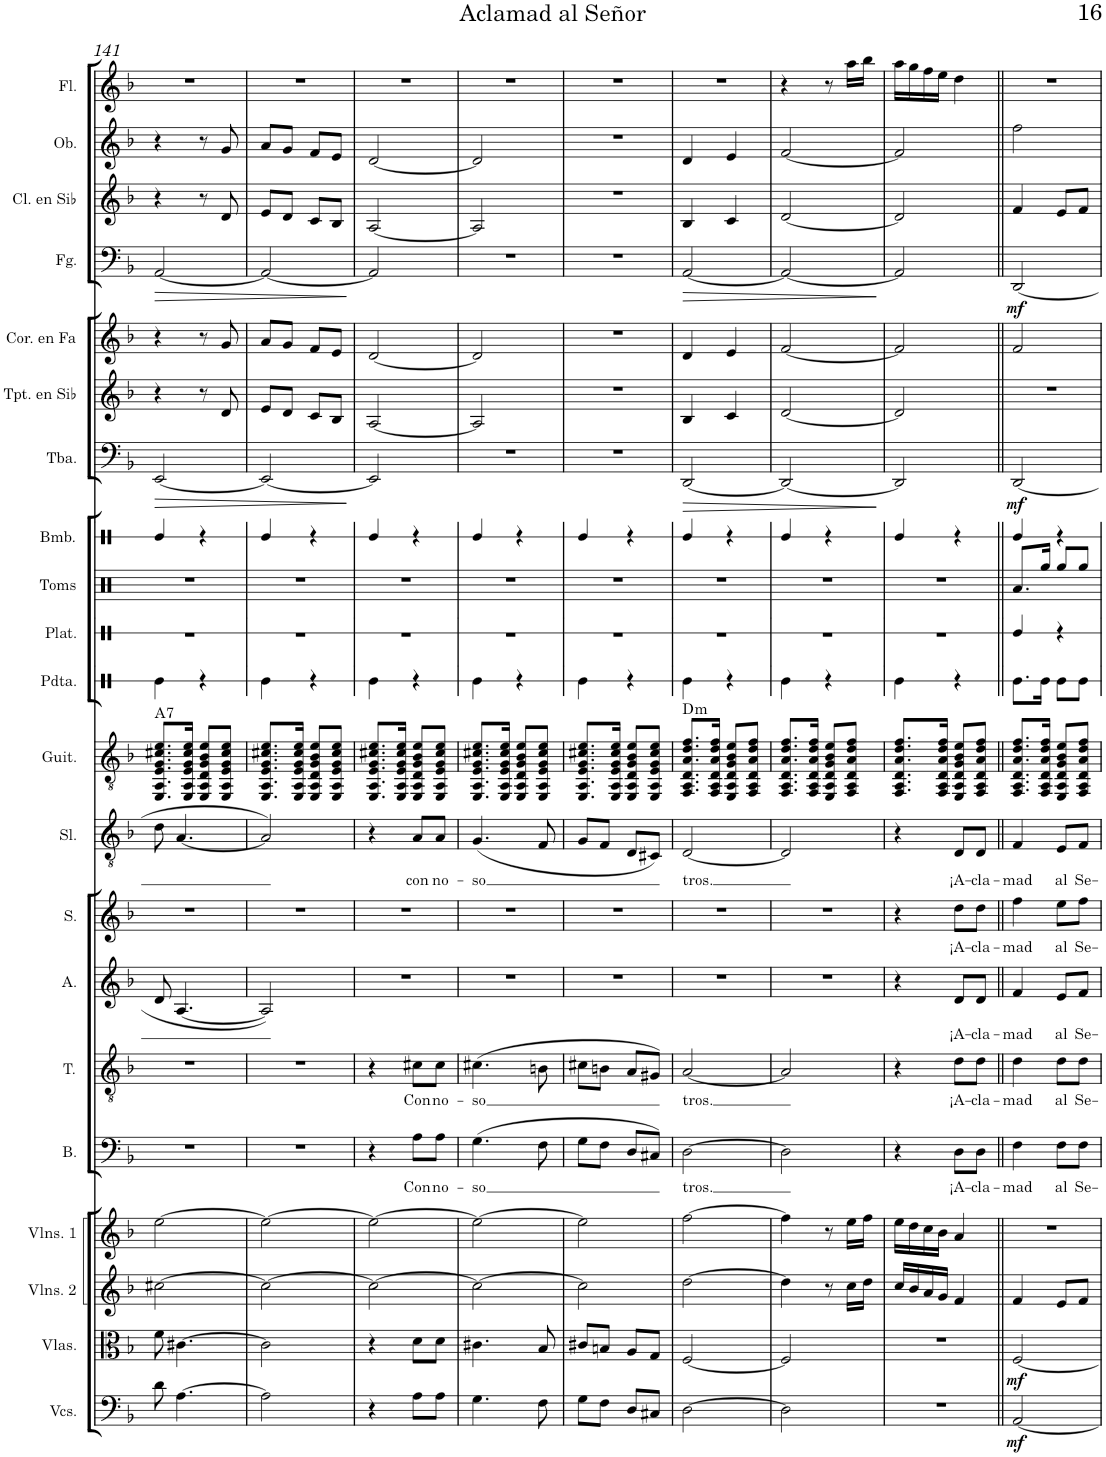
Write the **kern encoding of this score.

**kern	**dynam	**kern	**dynam	**kern	**kern	**kern	**text	**kern	**text	**kern	**text	**kern	**text	**kern	**text	**kern	**harte	**kern	**kern	**kern	**kern	**kern	**dynam	**kern	**kern	**kern	**dynam	**kern	**kern	**kern
*part21	*part21	*part20	*part20	*part19	*part18	*part17	*part17	*part16	*part16	*part15	*part15	*part14	*part14	*part13	*part13	*part12	*part12	*part11	*part10	*part9	*part8	*part7	*part7	*part6	*part5	*part4	*part4	*part3	*part2	*part1
*staff21	*staff21	*staff20	*staff20	*staff19	*staff18	*staff17	*staff17	*staff16	*staff16	*staff15	*staff15	*staff14	*staff14	*staff13	*staff13	*staff12	*	*staff11	*staff10	*staff9	*staff8	*staff7	*staff7	*staff6	*staff5	*staff4	*staff4	*staff3	*staff2	*staff1
*I"Violonchelos	*	*I"Violas	*	*I"Violines 2	*I"Violines 1	*I"Bajo	*	*I"Tenor	*	*I"Alto	*	*I"Soprano	*	*I"Solista	*	*I"Guitarra	*	*I"Pandereta	*I"Platillo	*I"Toms	*I"Bombo	*I"Tuba	*	*I"Trompeta en Sib	*I"Trompa en Fa	*I"Fagot	*	*I"Clarinete en Sib	*I"Oboe	*I"Flauta
*I'Vcs.	*	*I'Vlas.	*	*I'Vlns. 2	*I'Vlns. 1	*I'B.	*	*I'T.	*	*I'A.	*	*I'S.	*	*I'Sl.	*	*I'Guit.	*	*I'Pdta.	*I'Plat.	*I'Toms	*I'Bmb.	*I'Tba.	*	*I'Tpt. en Sib	*	*I'Fg.	*	*I'Cl. en Sib	*I'Ob.	*I'Fl.
!!LO:PB:g=z
*clefF4	*	*clefC3	*	*clefG2	*clefG2	*clefF4	*	*clefGv2	*	*clefG2	*	*clefG2	*	*clefGv2	*	*clefGv2	*	*clefX	*clefX	*clefX	*clefX	*clefF4	*	*clefG2	*clefG2	*clefF4	*	*clefG2	*clefG2	*clefG2
*	*	*	*	*	*	*	*	*	*	*	*	*	*	*	*	*	*	*	*	*	*	*	*	*Trd1c2	*Trd4c7	*	*	*Trd1c2	*	*
*k[b-]	*	*k[b-]	*	*k[b-]	*k[b-]	*k[b-]	*	*k[b-]	*	*k[b-]	*	*k[b-]	*	*k[b-]	*	*k[b-]	*	*k[]	*k[]	*k[]	*k[]	*k[b-]	*	*k[b-]	*k[b-]	*k[b-]	*	*k[b-]	*k[b-]	*k[b-]
*M2/4	*	*M2/4	*	*M2/4	*M2/4	*M2/4	*	*M2/4	*	*M2/4	*	*M2/4	*	*M2/4	*	*M2/4	*	*M2/4	*M2/4	*M2/4	*M2/4	*M2/4	*	*M2/4	*M2/4	*M2/4	*	*M2/4	*M2/4	*M2/4
=141	=141	=141	=141	=141	=141	=141	=141	=141	=141	=141	=141	=141	=141	=141	=141	=141	=141	=141	=141	=141	=141	=141	=141	=141	=141	=141	=141	=141	=141	=141
!	!	!	!	!	!	!	!	!	!	!	!	!	!	!	!	!	!LO:H:kt=7	!	!	!	!	!	!LO:HP:b	!	!	!	!LO:HP:b	!	!	!
8d\	.	8f\	.	[2cc#X\	[2ee\	2r	.	2r	.	8d/	.	2r	.	8d\	.	8.EE/ 8.AA/ 8.E/ 8.G/ 8.c#X/ 8.e/L	A:7	4Re\	2r	2r	4Re/	[2EE/	>	4r	4r	[2AA/	>	4r	4r	2r
[4.A\	.	[4.c#X\	.	.	.	.	.	.	.	[4.A/	.	.	.	[4.A/	.	.	.	.	.	.	.	.	.	.	.	.	.	.	.	.
.	.	.	.	.	.	.	.	.	.	.	.	.	.	.	.	16EE/ 16AA/ 16E/ 16G/ 16c#/ 16e/Jk	.	.	.	.	.	.	.	.	.	.	.	.	.	.
.	.	.	.	.	.	.	.	.	.	.	.	.	.	.	.	8EE/ 8AA/ 8D/ 8G/ 8B-/ 8e/L	.	4r	.	.	4r	.	.	8r	8r	.	.	8r	8r	.
.	.	.	.	.	.	.	.	.	.	.	.	.	.	.	.	8EE/ 8AA/ 8E/ 8G/ 8c#/ 8e/J	.	.	.	.	.	.	.	8d/	8g/	.	.	8d/	8g/	.
=142	=142	=142	=142	=142	=142	=142	=142	=142	=142	=142	=142	=142	=142	=142	=142	=142	=142	=142	=142	=142	=142	=142	=142	=142	=142	=142	=142	=142	=142	=142
2A\]	.	2c#\]	.	2cc#\_	2ee\_	2r	.	2r	.	2A/]	.	2r	.	2A/]	.	8.EE/ 8.AA/ 8.E/ 8.G/ 8.c#X/ 8.e/L	.	4Re\	2r	2r	4Re/	2EE/_	.	8e/L	8a/L	2AA/_	.	8e/L	8a/L	2r
.	.	.	.	.	.	.	.	.	.	.	.	.	.	.	.	.	.	.	.	.	.	.	.	8d/J	8g/J	.	.	8d/J	8g/J	.
.	.	.	.	.	.	.	.	.	.	.	.	.	.	.	.	16EE/ 16AA/ 16E/ 16G/ 16c#/ 16e/Jk	.	.	.	.	.	.	.	.	.	.	.	.	.	.
.	.	.	.	.	.	.	.	.	.	.	.	.	.	.	.	8EE/ 8AA/ 8D/ 8G/ 8B-/ 8e/L	.	4r	.	.	4r	.	.	8c/L	8f/L	.	.	8c/L	8f/L	.
.	.	.	.	.	.	.	.	.	.	.	.	.	.	.	.	8EE/ 8AA/ 8E/ 8G/ 8c#/ 8e/J	.	.	.	.	.	.	.	8B-/J	8e/J	.	.	8B-/J	8e/J	.
.	.	.	.	.	.	.	.	.	.	.	.	.	.	.	.	.	.	.	.	.	.	.	]	.	.	.	]	.	.	.
=143	=143	=143	=143	=143	=143	=143	=143	=143	=143	=143	=143	=143	=143	=143	=143	=143	=143	=143	=143	=143	=143	=143	=143	=143	=143	=143	=143	=143	=143	=143
4r	.	4r	.	2cc#\_	2ee\_	4r	.	4r	.	2r	.	2r	.	4r	.	8.EE/ 8.AA/ 8.E/ 8.G/ 8.c#X/ 8.e/L	.	4Re\	2r	2r	4Re/	2EE/]	.	[2A/	[2d/	2AA/]	.	[2A/	[2d/	2r
.	.	.	.	.	.	.	.	.	.	.	.	.	.	.	.	16EE/ 16AA/ 16E/ 16G/ 16c#/ 16e/Jk	.	.	.	.	.	.	.	.	.	.	.	.	.	.
!	!	!	!	!	!	!	!LO:LY:b	!	!LO:LY:b	!	!	!	!	!	!LO:LY:b	!	!	!	!	!	!	!	!	!	!	!	!	!	!	!
8A\L	.	8d\L	.	.	.	8A\L	Con	8c#X\L	Con	.	.	.	.	8A/L	con	8EE/ 8AA/ 8D/ 8G/ 8B-/ 8e/L	.	4r	.	.	4r	.	.	.	.	.	.	.	.	.
!	!	!	!	!	!	!	!LO:LY:b	!	!LO:LY:b	!	!	!	!	!	!LO:LY:b	!	!	!	!	!	!	!	!	!	!	!	!	!	!	!
8A\J	.	8d\J	.	.	.	8A\J	no-	8c#\J	no-	.	.	.	.	8A/J	no-	8EE/ 8AA/ 8E/ 8G/ 8c#/ 8e/J	.	.	.	.	.	.	.	.	.	.	.	.	.	.
=144	=144	=144	=144	=144	=144	=144	=144	=144	=144	=144	=144	=144	=144	=144	=144	=144	=144	=144	=144	=144	=144	=144	=144	=144	=144	=144	=144	=144	=144	=144
!	!	!	!	!	!	!	!LO:LY:b	!	!LO:LY:b	!	!	!	!	!	!LO:LY:b	!	!	!	!	!	!	!	!	!	!	!	!	!	!	!
4.G\	.	4.c#X\	.	2cc#\_	2ee\_	(4.G\	-so	(4.c#X\	-so	2r	.	2r	.	(4.G/	-so	8.EE/ 8.AA/ 8.E/ 8.G/ 8.c#X/ 8.e/L	.	4Re\	2r	2r	4Re/	2r	.	2A/]	2d/]	2r	.	2A/]	2d/]	2r
.	.	.	.	.	.	.	.	.	.	.	.	.	.	.	.	16EE/ 16AA/ 16E/ 16G/ 16c#/ 16e/Jk	.	.	.	.	.	.	.	.	.	.	.	.	.	.
.	.	.	.	.	.	.	.	.	.	.	.	.	.	.	.	8EE/ 8AA/ 8D/ 8G/ 8B-/ 8e/L	.	4r	.	.	4r	.	.	.	.	.	.	.	.	.
8F\	.	8B-/	.	.	.	8F\	.	8Bn\	.	.	.	.	.	8F/	.	8EE/ 8AA/ 8E/ 8G/ 8c#/ 8e/J	.	.	.	.	.	.	.	.	.	.	.	.	.	.
=145	=145	=145	=145	=145	=145	=145	=145	=145	=145	=145	=145	=145	=145	=145	=145	=145	=145	=145	=145	=145	=145	=145	=145	=145	=145	=145	=145	=145	=145	=145
8G\L	.	8c#X/L	.	2cc#\]	2ee\]	8G\L	.	8c#X\L	.	2r	.	2r	.	8G/L	.	8.EE/ 8.AA/ 8.E/ 8.G/ 8.c#X/ 8.e/L	.	4Re\	2r	2r	4Re/	2r	.	2r	2r	2r	.	2r	2r	2r
8F\J	.	8Bn/J	.	.	.	8F\J	.	8Bn\J	.	.	.	.	.	8F/J	.	.	.	.	.	.	.	.	.	.	.	.	.	.	.	.
.	.	.	.	.	.	.	.	.	.	.	.	.	.	.	.	16EE/ 16AA/ 16E/ 16G/ 16c#/ 16e/Jk	.	.	.	.	.	.	.	.	.	.	.	.	.	.
8D/L	.	8A/L	.	.	.	8D/L	.	8A/L	.	.	.	.	.	8D/L	.	8EE/ 8AA/ 8D/ 8G/ 8B-/ 8e/L	.	4r	.	.	4r	.	.	.	.	.	.	.	.	.
8C#X/J	.	8G/J	.	.	.	8C#X/J)	.	8G#X/J)	.	.	.	.	.	8C#X/J)	.	8EE/ 8AA/ 8E/ 8G/ 8c#/ 8e/J	.	.	.	.	.	.	.	.	.	.	.	.	.	.
=146	=146	=146	=146	=146	=146	=146	=146	=146	=146	=146	=146	=146	=146	=146	=146	=146	=146	=146	=146	=146	=146	=146	=146	=146	=146	=146	=146	=146	=146	=146
!	!	!	!	!	!	!	!LO:LY:b	!	!LO:LY:b	!	!	!	!	!	!LO:LY:b	!	!LO:H:kt=m	!	!	!	!	!	!LO:HP:b	!	!	!	!LO:HP:b	!	!	!
[2D\	.	[2F/	.	[2dd\	[2ff\	[2D\	tros.	[2A/	tros.	2r	.	2r	.	[2D/	tros.	8.FF/ 8.AA/ 8.D/ 8.A/ 8.d/ 8.f/L	D:min	4Re\	2r	2r	4Re/	[2DD/	>	4B-/	4d/	[2AA/	>	4B-/	4d/	2r
.	.	.	.	.	.	.	.	.	.	.	.	.	.	.	.	16FF/ 16AA/ 16D/ 16A/ 16d/ 16f/Jk	.	.	.	.	.	.	.	.	.	.	.	.	.	.
.	.	.	.	.	.	.	.	.	.	.	.	.	.	.	.	8EE/ 8AA/ 8D/ 8G/ 8B-/ 8e/L	.	4r	.	.	4r	.	.	4c/	4e/	.	.	4c/	4e/	.
.	.	.	.	.	.	.	.	.	.	.	.	.	.	.	.	8FF/ 8AA/ 8D/ 8A/ 8d/ 8f/J	.	.	.	.	.	.	.	.	.	.	.	.	.	.
=147	=147	=147	=147	=147	=147	=147	=147	=147	=147	=147	=147	=147	=147	=147	=147	=147	=147	=147	=147	=147	=147	=147	=147	=147	=147	=147	=147	=147	=147	=147
2D\]	.	2F/]	.	4dd\]	4ff\]	2D\]	.	2A/]	.	2r	.	2r	.	2D/]	.	8.FF/ 8.AA/ 8.D/ 8.A/ 8.d/ 8.f/L	.	4Re\	2r	2r	4Re/	2DD/_	.	[2d/	[2f/	2AA/_	.	[2d/	[2f/	4r
.	.	.	.	.	.	.	.	.	.	.	.	.	.	.	.	16FF/ 16AA/ 16D/ 16A/ 16d/ 16f/Jk	.	.	.	.	.	.	.	.	.	.	.	.	.	.
.	.	.	.	8r	8r	.	.	.	.	.	.	.	.	.	.	8EE/ 8AA/ 8D/ 8G/ 8B-/ 8e/L	.	4r	.	.	4r	.	.	.	.	.	.	.	.	8r
.	.	.	.	16cc\LL	16ee\LL	.	.	.	.	.	.	.	.	.	.	8FF/ 8AA/ 8D/ 8A/ 8d/ 8f/J	.	.	.	.	.	.	.	.	.	.	.	.	.	16aa\LL
.	.	.	.	16dd\JJ	16ff\JJ	.	.	.	.	.	.	.	.	.	.	.	.	.	.	.	.	.	.	.	.	.	.	.	.	16bb-\JJ
.	.	.	.	.	.	.	.	.	.	.	.	.	.	.	.	.	.	.	.	.	.	.	]	.	.	.	]	.	.	.
=148	=148	=148	=148	=148	=148	=148	=148	=148	=148	=148	=148	=148	=148	=148	=148	=148	=148	=148	=148	=148	=148	=148	=148	=148	=148	=148	=148	=148	=148	=148
2r	.	2r	.	16cc/LL	16ee\LL	4r	.	4r	.	4r	.	4r	.	4r	.	8.FF/ 8.AA/ 8.D/ 8.A/ 8.d/ 8.f/L	.	4Re\	2r	2r	4Re/	2DD/]	.	2d/]	2f/]	2AA/]	.	2d/]	2f/]	16aa\LL
.	.	.	.	16b-/	16dd\	.	.	.	.	.	.	.	.	.	.	.	.	.	.	.	.	.	.	.	.	.	.	.	.	16gg\
.	.	.	.	16a/	16cc\	.	.	.	.	.	.	.	.	.	.	.	.	.	.	.	.	.	.	.	.	.	.	.	.	16ff\
.	.	.	.	16g/JJ	16b-\JJ	.	.	.	.	.	.	.	.	.	.	16FF/ 16AA/ 16D/ 16A/ 16d/ 16f/Jk	.	.	.	.	.	.	.	.	.	.	.	.	.	16ee\JJ
!	!	!	!	!	!	!	!LO:LY:b	!	!LO:LY:b	!	!LO:LY:b	!	!LO:LY:b	!	!LO:LY:b	!	!	!	!	!	!	!	!	!	!	!	!	!	!	!
.	.	.	.	4f/	4a/	8D\L	¡A-	8d\L	¡A-	8d/L	¡A-	8dd\L	¡A-	8D/L	¡A-	8EE/ 8AA/ 8D/ 8G/ 8B-/ 8e/L	.	4r	.	.	4r	.	.	.	.	.	.	.	.	4dd\
!	!	!	!	!	!	!	!LO:LY:b	!	!LO:LY:b	!	!LO:LY:b	!	!LO:LY:b	!	!LO:LY:b	!	!	!	!	!	!	!	!	!	!	!	!	!	!	!
.	.	.	.	.	.	8D\J	-cla-	8d\J	-cla-	8d/J	-cla-	8dd\J	-cla-	8D/J	-cla-	8FF/ 8AA/ 8D/ 8A/ 8d/ 8f/J	.	.	.	.	.	.	.	.	.	.	.	.	.	.
=149||	=149||	=149||	=149||	=149||	=149||	=149||	=149||	=149||	=149||	=149||	=149||	=149||	=149||	=149||	=149||	=149||	=149||	=149||	=149||	=149||	=149||	=149||	=149||	=149||	=149||	=149||	=149||	=149||	=149||	=149||
!	!LO:DY:b	!	!LO:DY:b	!	!	!	!LO:LY:b	!	!LO:LY:b	!	!LO:LY:b	!	!LO:LY:b	!	!LO:LY:b	!	!	!	!	!	!	!	!LO:DY:b	!	!	!	!LO:DY:b	!	!	!
[2AA/	mf	[2F/	mf	4f/	2r	4F\	-mad	4d\	-mad	4f/	-mad	4ff\	-mad	4F/	-mad	8.FF/ 8.AA/ 8.D/ 8.A/ 8.d/ 8.f/L	.	8.Re\L	4Re/	8.Ra/L	4Re/	[2DD/	mf	2r	2f/	[2DD/	mf	4f/	2ff\	2r
.	.	.	.	.	.	.	.	.	.	.	.	.	.	.	.	16FF/ 16AA/ 16D/ 16A/ 16d/ 16f/Jk	.	16Re\Jk	.	16Rgg/Jk	.	.	.	.	.	.	.	.	.	.
!	!	!	!	!	!	!	!LO:LY:b	!	!LO:LY:b	!	!LO:LY:b	!	!LO:LY:b	!	!LO:LY:b	!	!	!	!	!	!	!	!	!	!	!	!	!	!	!
.	.	.	.	8e/L	.	8F\L	al	8d\L	al	8e/L	al	8ee\L	al	8E/L	al	8EE/ 8AA/ 8D/ 8G/ 8B-/ 8e/L	.	8Re\L	4r	8Rgg/L	4r	.	.	.	.	.	.	8e/L	.	.
!	!	!	!	!	!	!	!LO:LY:b	!	!LO:LY:b	!	!LO:LY:b	!	!LO:LY:b	!	!LO:LY:b	!	!	!	!	!	!	!	!	!	!	!	!	!	!	!
.	.	.	.	8f/J	.	8F\J	Se-	8d\J	Se-	8f/J	Se-	8ff\J	Se-	8F/J	Se-	8FF/ 8AA/ 8D/ 8A/ 8d/ 8f/J	.	8Re\J	.	8Rgg/J	.	.	.	.	.	.	.	8f/J	.	.
=	=	=	=	=	=	=	=	=	=	=	=	=	=	=	=	=	=	=	=	=	=	=	=	=	=	=	=	=	=	=
*-	*-	*-	*-	*-	*-	*-	*-	*-	*-	*-	*-	*-	*-	*-	*-	*-	*-	*-	*-	*-	*-	*-	*-	*-	*-	*-	*-	*-	*-	*-
